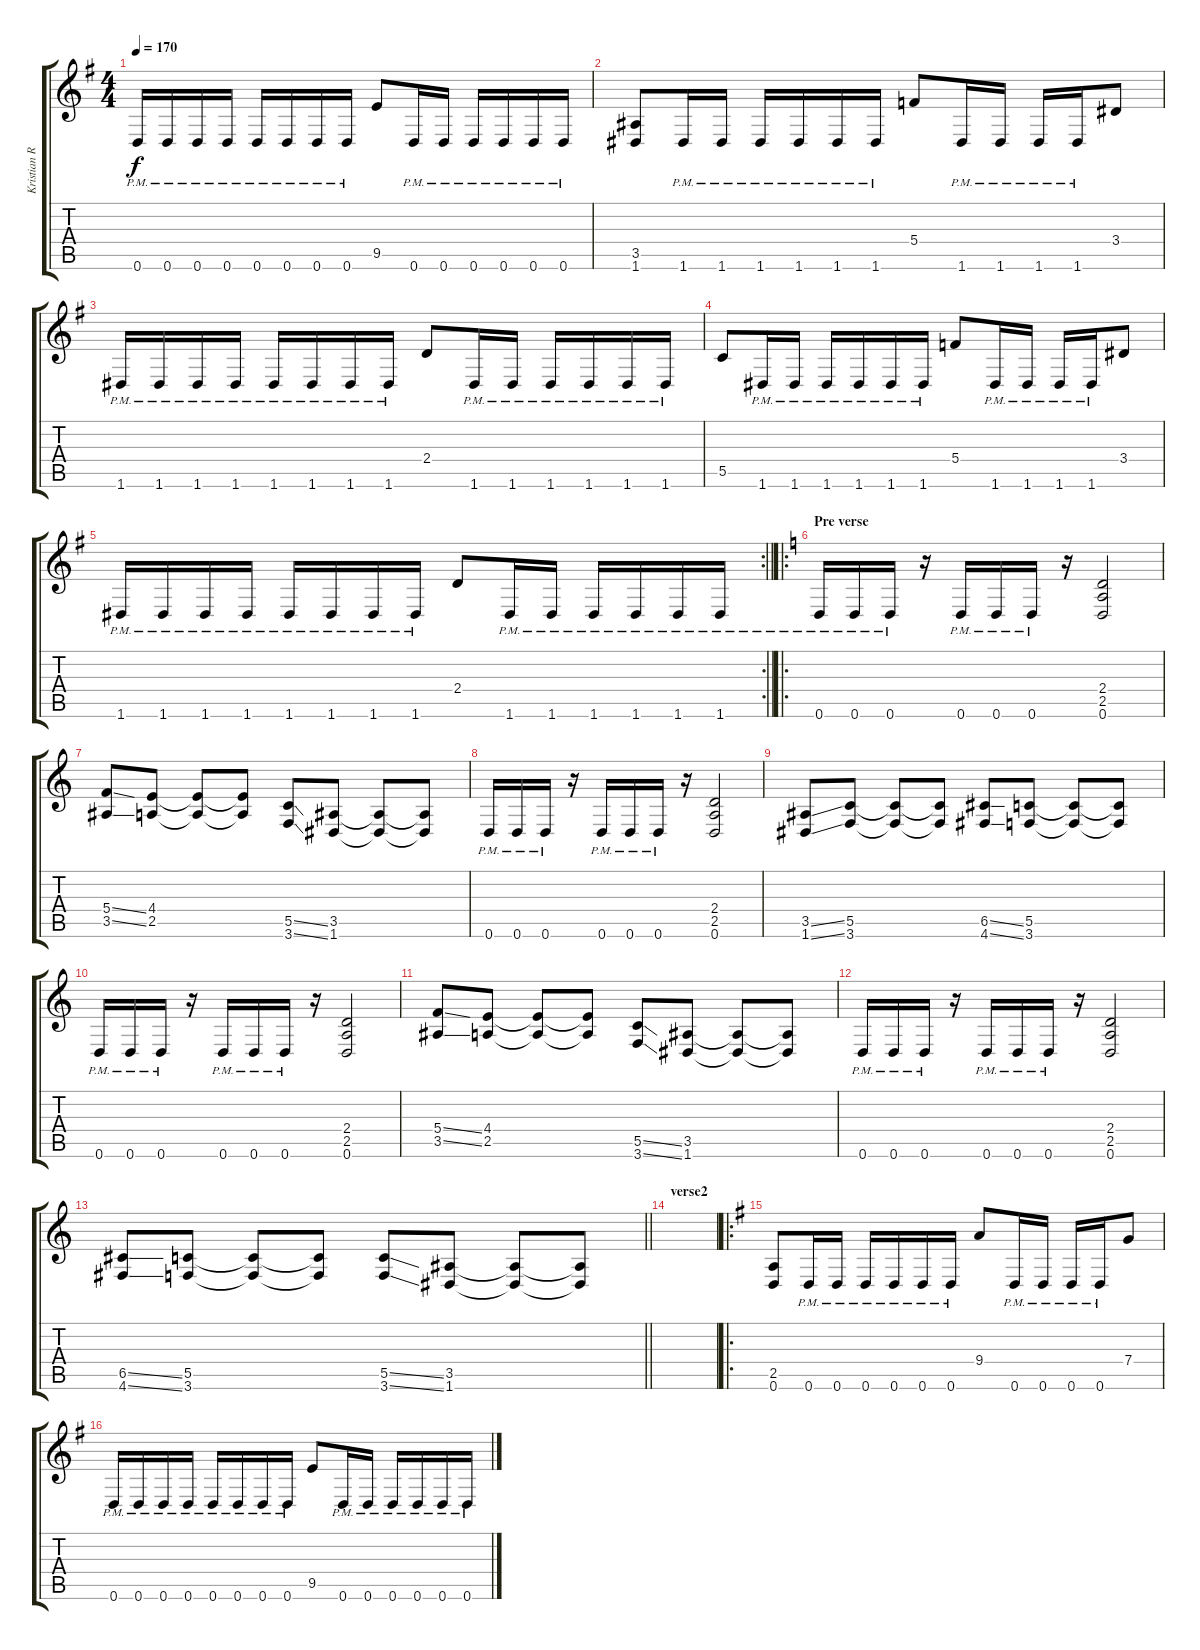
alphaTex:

\track ("Kristian Ranta" "Kristian R") {instrument distortionguitar}
\staff {score tabs}
\tuning (D4 A3 F3 C3 G2 D2) {hide}
\ts (4 4)
\tempo 170
\clef g2
\ks g
0.6{pm}.16{dy f} 0.6{pm}.16 0.6{pm}.16 0.6{pm}.16 0.6{pm}.16 0.6{pm}.16 0.6{pm}.16 0.6{pm}.16 9.5.8 0.6{pm}.16 0.6{pm}.16 0.6{pm}.16 0.6{pm}.16 0.6{pm}.16 0.6{pm}.16 |
(3.5 1.6).8 1.6{pm}.16 1.6{pm}.16 1.6{pm}.16 1.6{pm}.16 1.6{pm}.16 1.6{pm}.16 5.4.8 1.6{pm}.16 1.6{pm}.16 1.6{pm}.16 1.6{pm}.16 3.4.8 |
1.6{pm}.16 1.6{pm}.16 1.6{pm}.16 1.6{pm}.16 1.6{pm}.16 1.6{pm}.16 1.6{pm}.16 1.6{pm}.16 2.4.8 1.6{pm}.16 1.6{pm}.16 1.6{pm}.16 1.6{pm}.16 1.6{pm}.16 1.6{pm}.16 |
5.5.8 1.6{pm}.16 1.6{pm}.16 1.6{pm}.16 1.6{pm}.16 1.6{pm}.16 1.6{pm}.16 5.4.8 1.6{pm}.16 1.6{pm}.16 1.6{pm}.16 1.6{pm}.16 3.4.8 |
\rc 2
\barLineRight lightlight
1.6{pm}.16 1.6{pm}.16 1.6{pm}.16 1.6{pm}.16 1.6{pm}.16 1.6{pm}.16 1.6{pm}.16 1.6{pm}.16 2.4.8 1.6{pm}.16 1.6{pm}.16 1.6{pm}.16 1.6{pm}.16 1.6{pm}.16 1.6{pm}.16 |
\ro
\section ("" "Pre verse")
\ks c
0.6{pm}.16 0.6{pm}.16 0.6{pm}.16 r.16 0.6{pm}.16 0.6{pm}.16 0.6{pm}.16 r.16 (2.4 2.5 0.6).2 |
(5.4{ss} 3.5{ss}).8 (4.4 2.5).8 (4.4{t} 2.5{t}).8 (4.4{t} 2.5{t}).8 (5.5{ss} 3.6{ss}).8 (3.5 1.6).8 (3.5{t} 1.6{t}).8 (3.5{t} 1.6{t}).8 |
0.6{pm}.16 0.6{pm}.16 0.6{pm}.16 r.16 0.6{pm}.16 0.6{pm}.16 0.6{pm}.16 r.16 (2.4 2.5 0.6).2 |
(3.5{ss} 1.6{ss}).8 (5.5 3.6).8 (5.5{t} 3.6{t}).8 (5.5{t} 3.6{t}).8 (6.5{ss} 4.6{ss}).8 (5.5 3.6).8 (5.5{t} 3.6{t}).8 (5.5{t} 3.6{t}).8 |
0.6{pm}.16 0.6{pm}.16 0.6{pm}.16 r.16 0.6{pm}.16 0.6{pm}.16 0.6{pm}.16 r.16 (2.4 2.5 0.6).2 |
(5.4{ss} 3.5{ss}).8 (4.4 2.5).8 (4.4{t} 2.5{t}).8 (4.4{t} 2.5{t}).8 (5.5{ss} 3.6{ss}).8 (3.5 1.6).8 (3.5{t} 1.6{t}).8 (3.5{t} 1.6{t}).8 |
0.6{pm}.16 0.6{pm}.16 0.6{pm}.16 r.16 0.6{pm}.16 0.6{pm}.16 0.6{pm}.16 r.16 (2.4 2.5 0.6).2 |
\barLineRight lightlight
(6.5{ss} 4.6{ss}).8 (5.5 3.6).8 (5.5{t} 3.6{t}).8 (5.5{t} 3.6{t}).8 (5.5{ss} 3.6{ss}).8 (3.5 1.6).8 (3.5{t} 1.6{t}).8 (3.5{t} 1.6{t}).8 |
\section ("" "verse2")
|
\ro
\ks g
(2.5 0.6).8 0.6{pm}.16 0.6{pm}.16 0.6{pm}.16 0.6{pm}.16 0.6{pm}.16 0.6{pm}.16 9.4.8 0.6{pm}.16 0.6{pm}.16 0.6{pm}.16 0.6{pm}.16 7.4.8 |
0.6{pm}.16 0.6{pm}.16 0.6{pm}.16 0.6{pm}.16 0.6{pm}.16 0.6{pm}.16 0.6{pm}.16 0.6{pm}.16 9.5.8 0.6{pm}.16 0.6{pm}.16 0.6{pm}.16 0.6{pm}.16 0.6{pm}.16 0.6{pm}.16
